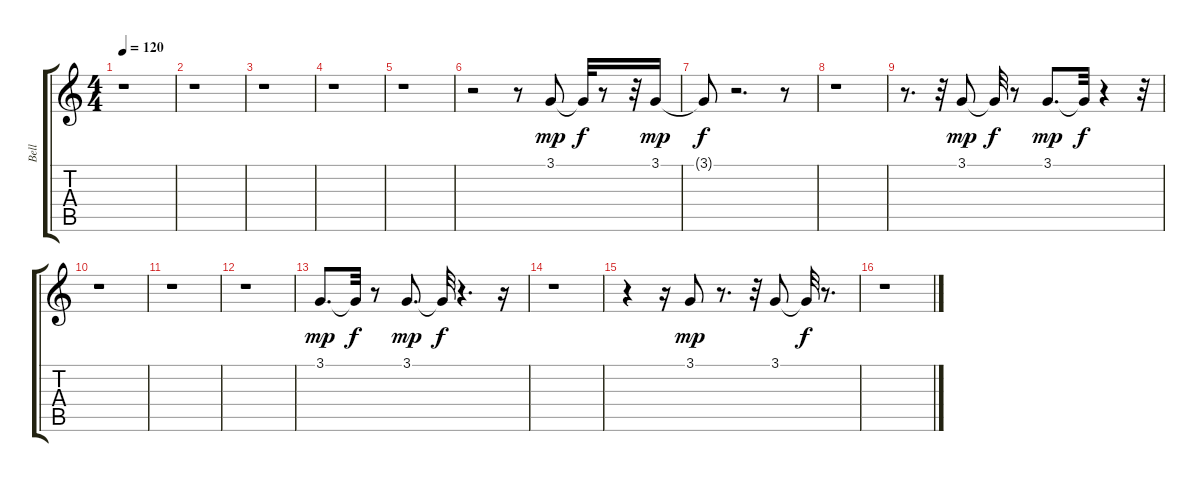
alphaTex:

\track ("Bell" "Bell") {instrument vibraphone}
\staff {score tabs}
\tuning (E4 B3 G3 D3 A2 E2) {hide}
\ts (4 4)
\tempo 120
\clef g2
\ks c
r.1{dy mp} |
r.1 |
r.1 |
r.1 |
r.1 |
r.2 r.8 3.1.8 3.1{t}.32{dy f} r.8 r.32 3.1.16{dy mp} |
3.1{t}.8{dy f} r.2{d} r.8 |
r.1 |
r.8{d} r.32 3.1.8{dy mp} 3.1{t}.32{dy f} r.8 3.1.8{d dy mp} 3.1{t}.32{dy f} r.4 r.32 |
r.1 |
r.1 |
r.1 |
3.1.8{d dy mp} 3.1{t}.32{dy f} r.8 3.1.8{d dy mp} 3.1{t}.32{dy f} r.4{d} r.16 |
r.1 |
r.4 r.16 3.1.8{dy mp} r.8{d} r.32 3.1.8 3.1{t}.32{dy f} r.8{d} |
r.1
